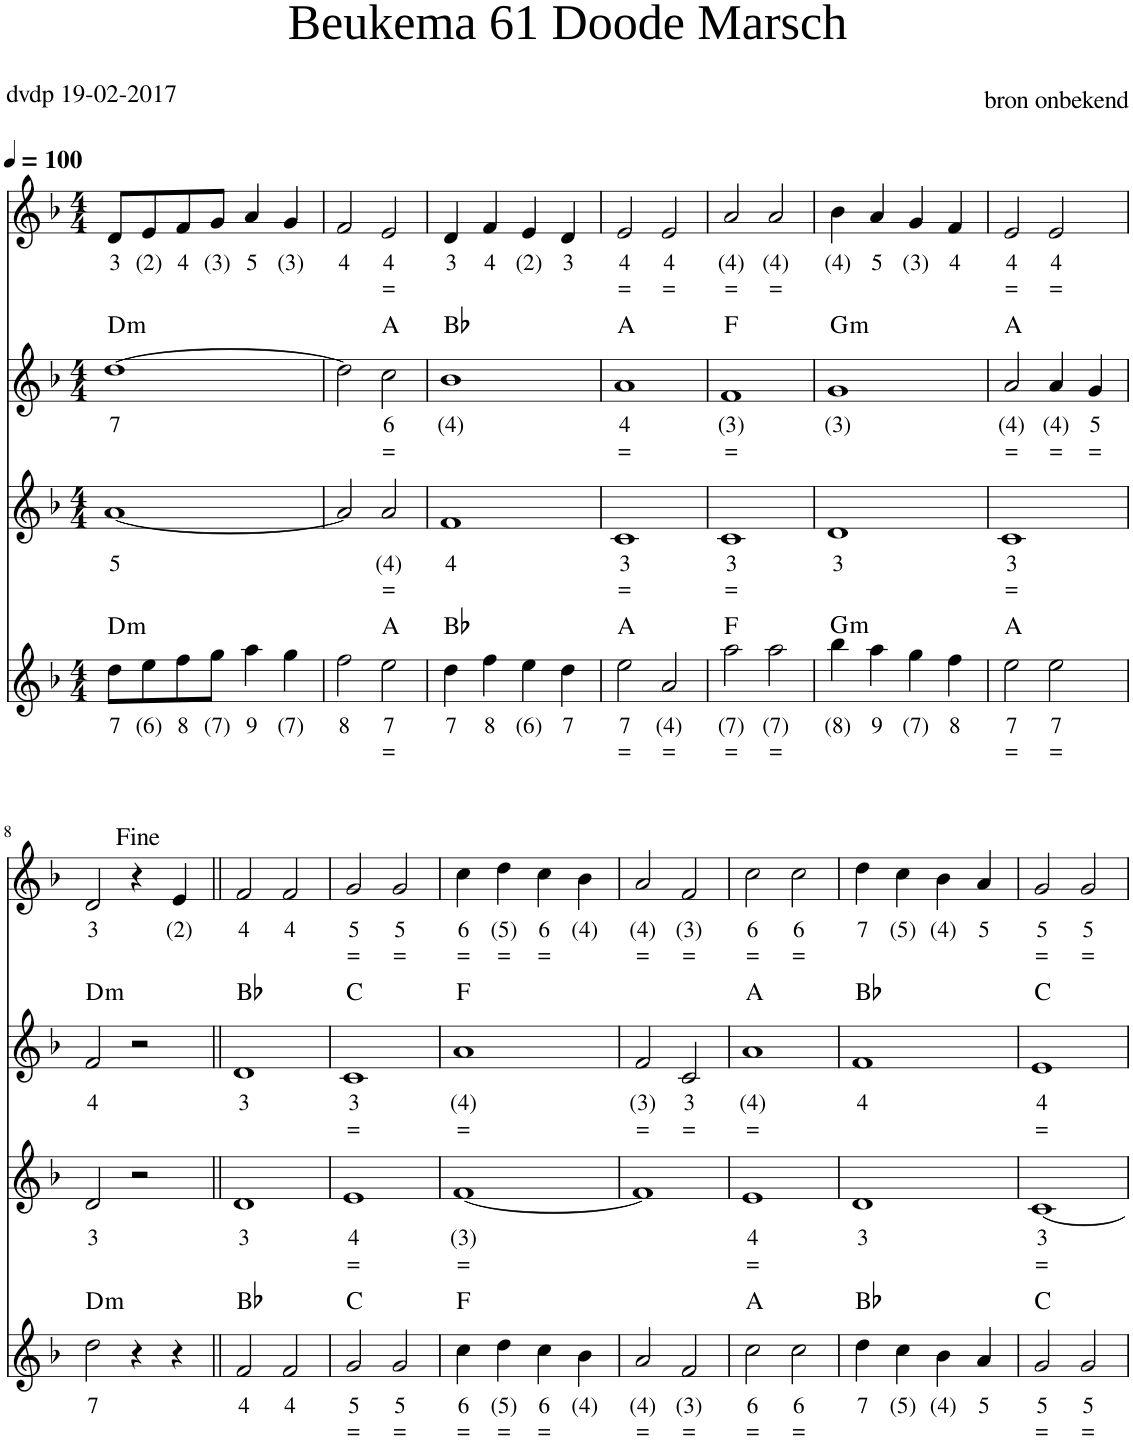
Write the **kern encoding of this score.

**kern	**text	**text	**kern	**text	**text	**kern	**text	**text	**harte	**kern	**text	**text
*part4	*part4	*part4	*part3	*part3	*part3	*part2	*part2	*part2	*part2	*part1	*part1	*part1
*staff4	*staff4	*staff4	*staff3	*staff3	*staff3	*staff2	*staff2	*staff2	*	*staff1	*staff1	*staff1
*I"Voice	*	*	*I"Voice	*	*	*I"Voice	*	*	*	*I"Voice	*	*
*clefG2	*	*	*clefG2	*	*	*clefG2	*	*	*	*clefG2	*	*
*k[b-]	*	*	*k[b-]	*	*	*k[b-]	*	*	*	*k[b-]	*	*
*M4/4	*	*	*M4/4	*	*	*M4/4	*	*	*	*M4/4	*	*
*MM100	*	*	*MM100	*	*	*MM100	*	*	*	*MM100	*	*
=1	=1	=1	=1	=1	=1	=1	=1	=1	=1	=1	=1	=1
!	!LO:LY:b	!	!	!LO:LY:b	!	!	!LO:LY:b	!	!LO:H:kt=m	!	!LO:LY:b	!
8dd\L	7	.	[1a	5	.	[1dd	7	.	D:min	8d/L	3	.
!	!LO:LY:b	!	!	!	!	!	!	!	!	!	!LO:LY:b	!
8ee\	(6)	.	.	.	.	.	.	.	.	8e/	(2)	.
!	!LO:LY:b	!	!	!	!	!	!	!	!	!	!LO:LY:b	!
8ff\	8	.	.	.	.	.	.	.	.	8f/	4	.
!	!LO:LY:b	!	!	!	!	!	!	!	!	!	!LO:LY:b	!
8gg\J	(7)	.	.	.	.	.	.	.	.	8g/J	(3)	.
!	!LO:LY:b	!	!	!	!	!	!	!	!	!	!LO:LY:b	!
4aa\	9	.	.	.	.	.	.	.	.	4a/	5	.
!	!LO:LY:b	!	!	!	!	!	!	!	!	!	!LO:LY:b	!
4gg\	(7)	.	.	.	.	.	.	.	.	4g/	(3)	.
=2	=2	=2	=2	=2	=2	=2	=2	=2	=2	=2	=2	=2
!	!LO:LY:b	!	!	!	!	!	!	!	!	!	!LO:LY:b	!
2ff\	8	.	2a/]	.	.	2dd\]	.	.	.	2f/	4	.
!	!LO:LY:b	!LO:LY:b	!	!LO:LY:b	!LO:LY:b	!	!LO:LY:b	!LO:LY:b	!	!	!LO:LY:b	!LO:LY:b
2ee\	7	=	2a/	(4)	=	2cc\	6	=	A:maj	2e/	4	=
=3	=3	=3	=3	=3	=3	=3	=3	=3	=3	=3	=3	=3
!	!LO:LY:b	!	!	!LO:LY:b	!	!	!LO:LY:b	!	!	!	!LO:LY:b	!
4dd\	7	.	1f	4	.	1b-	(4)	.	Bb:maj	4d/	3	.
!	!LO:LY:b	!	!	!	!	!	!	!	!	!	!LO:LY:b	!
4ff\	8	.	.	.	.	.	.	.	.	4f/	4	.
!	!LO:LY:b	!	!	!	!	!	!	!	!	!	!LO:LY:b	!
4ee\	(6)	.	.	.	.	.	.	.	.	4e/	(2)	.
!	!LO:LY:b	!	!	!	!	!	!	!	!	!	!LO:LY:b	!
4dd\	7	.	.	.	.	.	.	.	.	4d/	3	.
=4	=4	=4	=4	=4	=4	=4	=4	=4	=4	=4	=4	=4
!	!LO:LY:b	!LO:LY:b	!	!LO:LY:b	!LO:LY:b	!	!LO:LY:b	!LO:LY:b	!	!	!LO:LY:b	!LO:LY:b
2ee\	7	=	1c	3	=	1a	4	=	A:maj	2e/	4	=
!	!LO:LY:b	!LO:LY:b	!	!	!	!	!	!	!	!	!LO:LY:b	!LO:LY:b
2a/	(4)	=	.	.	.	.	.	.	.	2e/	4	=
=5	=5	=5	=5	=5	=5	=5	=5	=5	=5	=5	=5	=5
!	!LO:LY:b	!LO:LY:b	!	!LO:LY:b	!LO:LY:b	!	!LO:LY:b	!LO:LY:b	!	!	!LO:LY:b	!LO:LY:b
2aa\	(7)	=	1c	3	=	1f	(3)	=	F:maj	2a/	(4)	=
!	!LO:LY:b	!LO:LY:b	!	!	!	!	!	!	!	!	!LO:LY:b	!LO:LY:b
2aa\	(7)	=	.	.	.	.	.	.	.	2a/	(4)	=
=6	=6	=6	=6	=6	=6	=6	=6	=6	=6	=6	=6	=6
!	!LO:LY:b	!	!	!LO:LY:b	!	!	!LO:LY:b	!	!LO:H:kt=m	!	!LO:LY:b	!
4bb-\	(8)	.	1d	3	.	1g	(3)	.	G:min	4b-\	(4)	.
!	!LO:LY:b	!	!	!	!	!	!	!	!	!	!LO:LY:b	!
4aa\	9	.	.	.	.	.	.	.	.	4a/	5	.
!	!LO:LY:b	!	!	!	!	!	!	!	!	!	!LO:LY:b	!
4gg\	(7)	.	.	.	.	.	.	.	.	4g/	(3)	.
!	!LO:LY:b	!	!	!	!	!	!	!	!	!	!LO:LY:b	!
4ff\	8	.	.	.	.	.	.	.	.	4f/	4	.
=7	=7	=7	=7	=7	=7	=7	=7	=7	=7	=7	=7	=7
!	!LO:LY:b	!LO:LY:b	!	!LO:LY:b	!LO:LY:b	!	!LO:LY:b	!LO:LY:b	!	!	!LO:LY:b	!LO:LY:b
2ee\	7	=	1c	3	=	2a/	(4)	=	A:maj	2e/	4	=
!	!LO:LY:b	!LO:LY:b	!	!	!	!	!LO:LY:b	!LO:LY:b	!	!	!LO:LY:b	!LO:LY:b
2ee\	7	=	.	.	.	4a/	(4)	=	.	2e/	4	=
!	!	!	!	!	!	!	!LO:LY:b	!LO:LY:b	!	!	!	!
.	.	.	.	.	.	4g/	5	=	.	.	.	.
!!LO:LB:g=z
=8	=8	=8	=8	=8	=8	=8	=8	=8	=8	=8	=8	=8
!	!LO:LY:b	!	!	!LO:LY:b	!	!	!LO:LY:b	!	!LO:H:kt=m	!	!LO:LY:b	!
2dd\	7	.	2d/	3	.	2f/	4	.	D:min	2d/	3	.
4r	.	.	2r	.	.	2r	.	.	.	4r	.	.
!	!	!	!	!	!	!	!	!	!	!	!LO:LY:b	!
4r	.	.	.	.	.	.	.	.	.	4e/	(2)	.
=9||	=9||	=9||	=9||	=9||	=9||	=9||	=9||	=9||	=9||	=9||	=9||	=9||
!	!LO:LY:b	!	!	!LO:LY:b	!	!	!LO:LY:b	!	!	!	!LO:LY:b	!
2f/	4	.	1d	3	.	1d	3	.	Bb:maj	2f/	4	.
!	!LO:LY:b	!	!	!	!	!	!	!	!	!	!LO:LY:b	!
2f/	4	.	.	.	.	.	.	.	.	2f/	4	.
=10	=10	=10	=10	=10	=10	=10	=10	=10	=10	=10	=10	=10
!	!LO:LY:b	!LO:LY:b	!	!LO:LY:b	!LO:LY:b	!	!LO:LY:b	!LO:LY:b	!	!	!LO:LY:b	!LO:LY:b
2g/	5	=	1e	4	=	1c	3	=	C:maj	2g/	5	=
!	!LO:LY:b	!LO:LY:b	!	!	!	!	!	!	!	!	!LO:LY:b	!LO:LY:b
2g/	5	=	.	.	.	.	.	.	.	2g/	5	=
=11	=11	=11	=11	=11	=11	=11	=11	=11	=11	=11	=11	=11
!	!LO:LY:b	!LO:LY:b	!	!LO:LY:b	!LO:LY:b	!	!LO:LY:b	!LO:LY:b	!	!	!LO:LY:b	!LO:LY:b
4cc\	6	=	[1f	(3)	=	1a	(4)	=	F:maj	4cc\	6	=
!	!LO:LY:b	!LO:LY:b	!	!	!	!	!	!	!	!	!LO:LY:b	!LO:LY:b
4dd\	(5)	=	.	.	.	.	.	.	.	4dd\	(5)	=
!	!LO:LY:b	!LO:LY:b	!	!	!	!	!	!	!	!	!LO:LY:b	!LO:LY:b
4cc\	6	=	.	.	.	.	.	.	.	4cc\	6	=
!	!LO:LY:b	!	!	!	!	!	!	!	!	!	!LO:LY:b	!
4b-\	(4)	.	.	.	.	.	.	.	.	4b-\	(4)	.
=12	=12	=12	=12	=12	=12	=12	=12	=12	=12	=12	=12	=12
!	!LO:LY:b	!LO:LY:b	!	!	!	!	!LO:LY:b	!LO:LY:b	!	!	!LO:LY:b	!LO:LY:b
2a/	(4)	=	1f]	.	.	2f/	(3)	=	.	2a/	(4)	=
!	!LO:LY:b	!LO:LY:b	!	!	!	!	!LO:LY:b	!LO:LY:b	!	!	!LO:LY:b	!LO:LY:b
2f/	(3)	=	.	.	.	2c/	3	=	.	2f/	(3)	=
=13	=13	=13	=13	=13	=13	=13	=13	=13	=13	=13	=13	=13
!	!LO:LY:b	!LO:LY:b	!	!LO:LY:b	!LO:LY:b	!	!LO:LY:b	!LO:LY:b	!	!	!LO:LY:b	!LO:LY:b
2cc\	6	=	1e	4	=	1a	(4)	=	A:maj	2cc\	6	=
!	!LO:LY:b	!LO:LY:b	!	!	!	!	!	!	!	!	!LO:LY:b	!LO:LY:b
2cc\	6	=	.	.	.	.	.	.	.	2cc\	6	=
=14	=14	=14	=14	=14	=14	=14	=14	=14	=14	=14	=14	=14
!	!LO:LY:b	!	!	!LO:LY:b	!	!	!LO:LY:b	!	!	!	!LO:LY:b	!
4dd\	7	.	1d	3	.	1f	4	.	Bb:maj	4dd\	7	.
!	!LO:LY:b	!	!	!	!	!	!	!	!	!	!LO:LY:b	!
4cc\	(5)	.	.	.	.	.	.	.	.	4cc\	(5)	.
!	!LO:LY:b	!	!	!	!	!	!	!	!	!	!LO:LY:b	!
4b-\	(4)	.	.	.	.	.	.	.	.	4b-\	(4)	.
!	!LO:LY:b	!	!	!	!	!	!	!	!	!	!LO:LY:b	!
4a/	5	.	.	.	.	.	.	.	.	4a/	5	.
=15	=15	=15	=15	=15	=15	=15	=15	=15	=15	=15	=15	=15
!	!LO:LY:b	!LO:LY:b	!	!LO:LY:b	!LO:LY:b	!	!LO:LY:b	!LO:LY:b	!	!	!LO:LY:b	!LO:LY:b
2g/	5	=	[1c	3	=	1e	4	=	C:maj	2g/	5	=
!	!LO:LY:b	!LO:LY:b	!	!	!	!	!	!	!	!	!LO:LY:b	!LO:LY:b
2g/	5	=	.	.	.	.	.	.	.	2g/	5	=
=	=	=	=	=	=	=	=	=	=	=	=	=
*-	*-	*-	*-	*-	*-	*-	*-	*-	*-	*-	*-	*-
